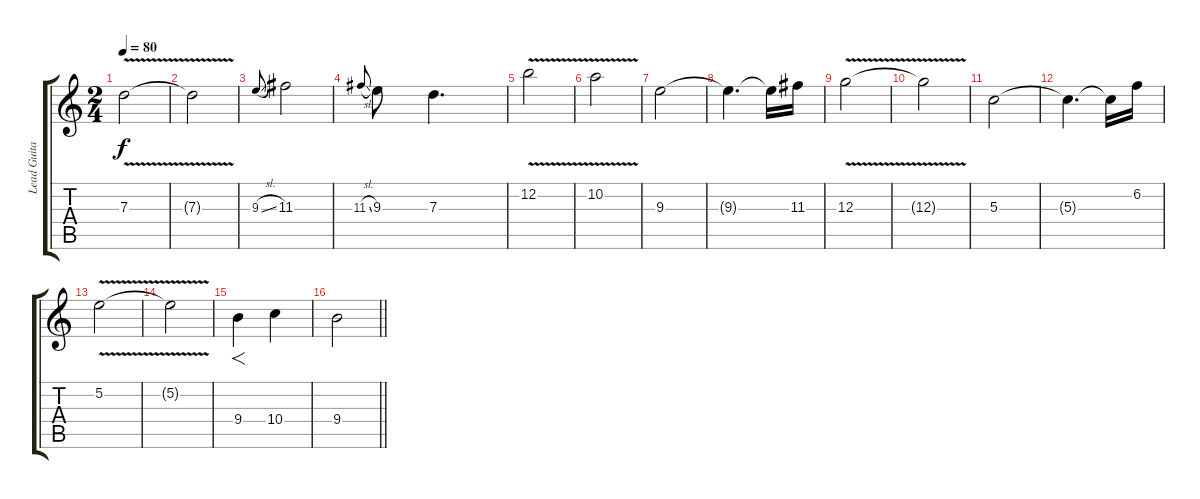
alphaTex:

\track ("Lead Guitar" "Lead Guita") {instrument electricguitarjazz}
\staff {score tabs}
\tuning (E4 B3 G3 D3 A2 E2) {hide}
\ts (2 4)
\tempo 80
\clef g2
\ks c
7.3{v}.2{dy f} |
7.3{t}.2 |
9.3{sl}.8{gr onbeat} 11.3.2 |
11.3{sl}.8{gr onbeat} 9.3.8 7.3.4{d} |
12.2{v}.2 |
10.2{v}.2 |
9.3.2 |
9.3{t}.4{d} 9.3{t}.16 11.3.16 |
12.3{v}.2 |
12.3{t}.2 |
5.3.2 |
5.3{t}.4{d} 5.3{t}.16 6.2.16 |
5.2{v}.2 |
5.2{t}.2 |
9.4.4{f} 10.4.4 |
\barLineRight lightlight
9.4.2
